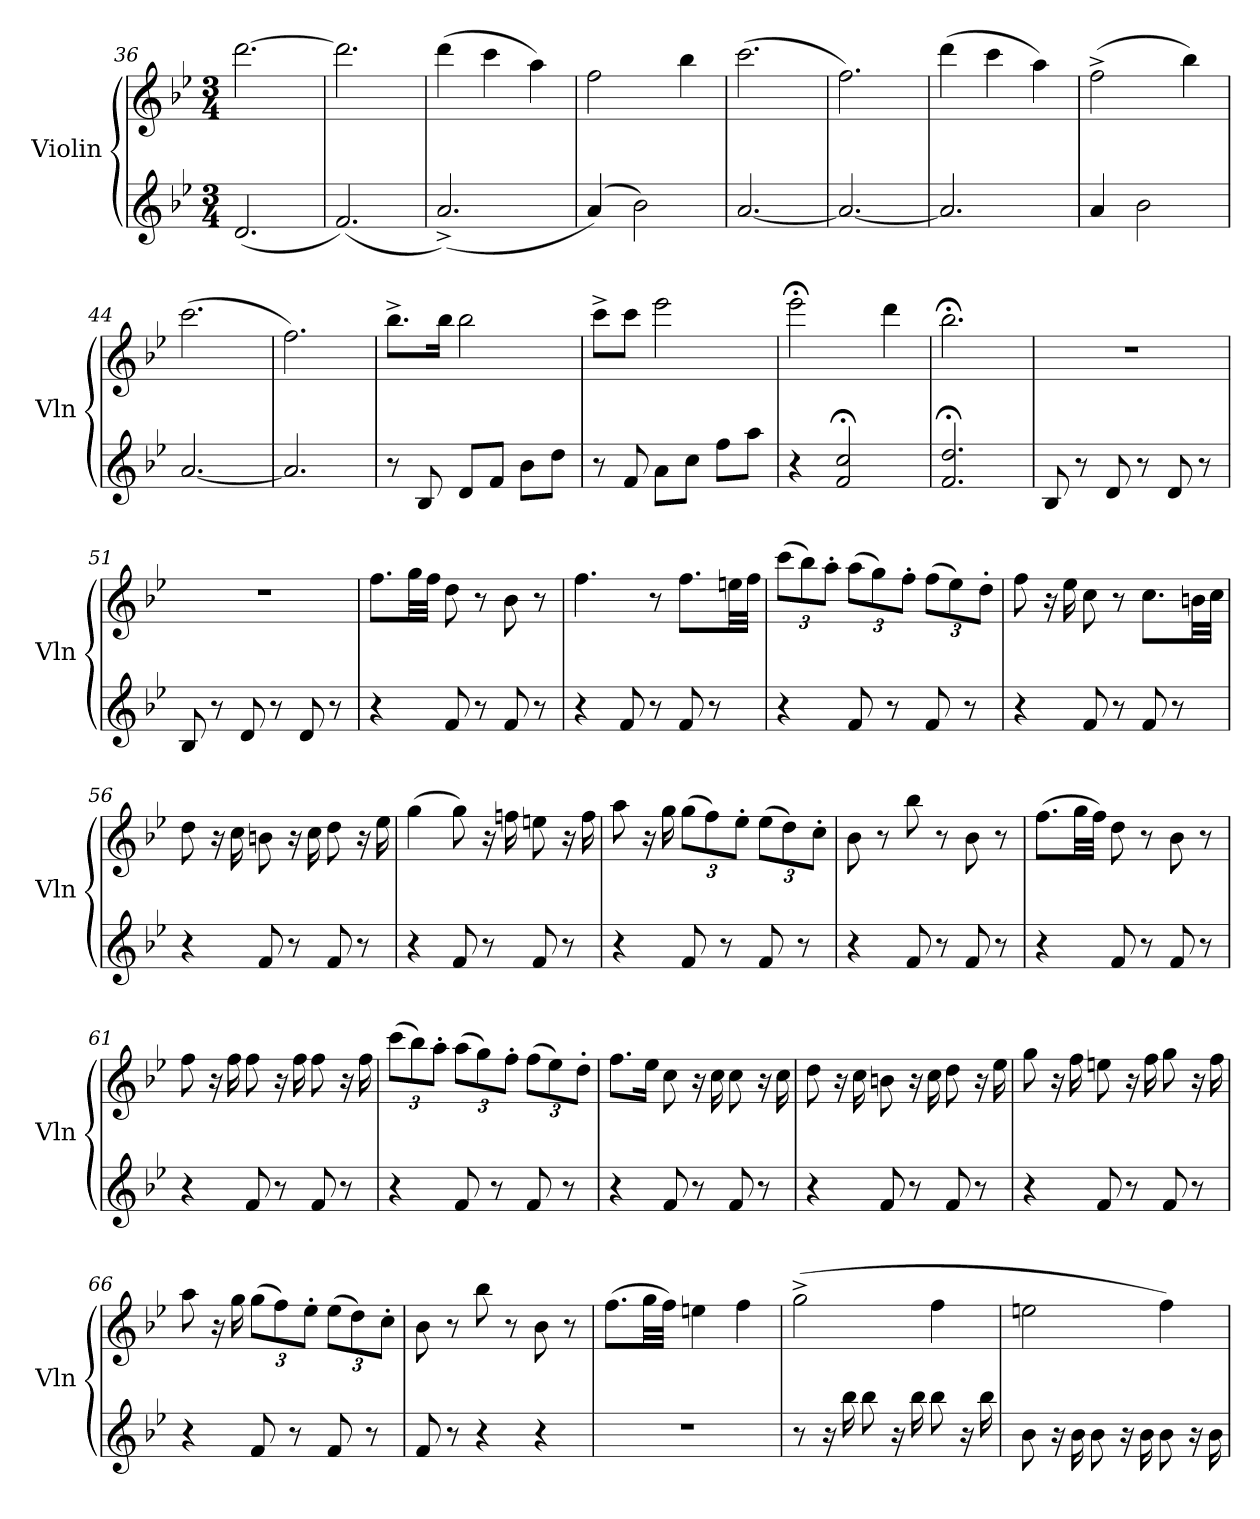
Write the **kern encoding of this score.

**kern	**kern
*part2	*part1
*staff2	*staff1
*I"Violin	*I"Violin
*I'Vln	*I'Vln
*clefG2	*clefG2
*k[b-e-]	*k[b-e-]
*M3/4	*M3/4
=36	=36
(<2.d/	[2.ddd\
=37	=37
(<2.f/)	2.ddd\]
=38	=38
(<2.a^/)	(>4ddd\
.	4ccc\
.	4aa\)
=39	=39
(>4a/)	2ff\
2b-\)	.
.	4bb-\
=40	=40
[2.a/	(>2.ccc\
=41	=41
2.a/_	2.ff\)
!!LO:LB:g=z
=42	=42
2.a/]	(>4ddd\
.	4ccc\
.	4aa\)
=43	=43
4a/	(>2ff^\
2b-\	.
.	4bb-\)
=44	=44
[2.a/	(>2.ccc\
=45	=45
2.a/]	2.ff\)
=46	=46
8r	8.bb-^\L
8B-/	.
.	16bb-\Jk
8d/L	2bb-\
8f/J	.
8b-\L	.
8dd\J	.
=47	=47
8r	8ccc^\L
8f/	8ccc\J
8a\L	2eee-\
8cc\J	.
8ff\L	.
8aa\J	.
=48	=48
4r	2eee-;<\
2f;</ 2cc;</	.
.	4ddd\
!!LO:LB:g=z
=49	=49
2.f;</ 2.dd;</	2.bb-;<\
=50	=50
8B-/	2.r
8r	.
8d/	.
8r	.
8d/	.
8r	.
=51	=51
8B-/	2.r
8r	.
8d/	.
8r	.
8d/	.
8r	.
=52	=52
4r	8.ff\L
.	32gg\LL
.	32ff\JJJ
8f/	8dd\
8r	8r
8f/	8b-\
8r	8r
=53	=53
4r	4.ff\
8f/	.
8r	8r
8f/	8.ff\L
8r	.
.	32een\LL
.	32ff\JJJ
!!LO:LB:g=z
=54	=54
*	*Xbrackettup
4r	(>12ccc\L
.	12bb-\)
.	12aa'\J
8f/	(>12aa\L
.	12gg\)
8r	.
.	12ff'\J
8f/	(>12ff\L
.	12ee-\)
8r	.
.	12dd'\J
=55	=55
4r	8ff\
.	16r
.	16ee-\
8f/	8cc\
8r	8r
8f/	8.cc\L
8r	.
.	32bn\LL
.	32cc\JJJ
=56	=56
4r	8dd\
.	16r
.	16cc\
8f/	8bn\
8r	16r
.	16cc\
8f/	8dd\
8r	16r
.	16ee-\
=57	=57
4r	(>4gg\
8f/	8gg\)
8r	16r
.	16ffn\
8f/	8een\
8r	16r
.	16ff\
!!LO:LB:g=z
=58	=58
4r	8aa\
.	16r
.	16gg\
8f/	(>12gg\L
.	12ff\)
8r	.
.	12ee-'\J
8f/	(>12ee-\L
.	12dd\)
8r	.
.	12cc'\J
=59	=59
4r	8b-\
.	8r
8f/	8bb-\
8r	8r
8f/	8b-\
8r	8r
=60	=60
4r	(>8.ff\L
.	32gg\LL
.	32ff\JJJ)
8f/	8dd\
8r	8r
8f/	8b-\
8r	8r
=61	=61
4r	8ff\
.	16r
.	16ff\
8f/	8ff\
8r	16r
.	16ff\
8f/	8ff\
8r	16r
.	16ff\
!!LO:LB:g=z
=62	=62
4r	(>12ccc\L
.	12bb-\)
.	12aa'\J
8f/	(>12aa\L
.	12gg\)
8r	.
.	12ff'\J
8f/	(>12ff\L
.	12ee-\)
8r	.
.	12dd'\J
=63	=63
4r	8.ff\L
.	16ee-\Jk
8f/	8cc\
8r	16r
.	16cc\
8f/	8cc\
8r	16r
.	16cc\
=64	=64
4r	8dd\
.	16r
.	16cc\
8f/	8bn\
8r	16r
.	16cc\
8f/	8dd\
8r	16r
.	16ee-\
=65	=65
4r	8gg\
.	16r
.	16ff\
8f/	8een\
8r	16r
.	16ff\
8f/	8gg\
8r	16r
.	16ff\
!!LO:PB:g=z
=66	=66
4r	8aa\
.	16r
.	16gg\
8f/	(>12gg\L
.	12ff\)
8r	.
.	12ee-'\J
8f/	(>12ee-\L
.	12dd\)
8r	.
.	12cc'\J
=67	=67
8f/	8b-\
8r	8r
4r	8bb-\
.	8r
4r	8b-\
.	8r
=68	=68
2.r	(>8.ff\L
.	32gg\LL
.	32ff\JJJ)
.	4een\
.	4ff\
=69	=69
8r	(>2gg^\
16r	.
16bb-\	.
8bb-\	.
16r	.
16bb-\	.
8bb-\	4ff\
16r	.
16bb-\	.
!!LO:LB:g=z
=70	=70
8b-\	2een\
16r	.
16b-\	.
8b-\	.
16r	.
16b-\	.
8b-\	4ff\)
16r	.
16b-\	.
=	=
*-	*-
